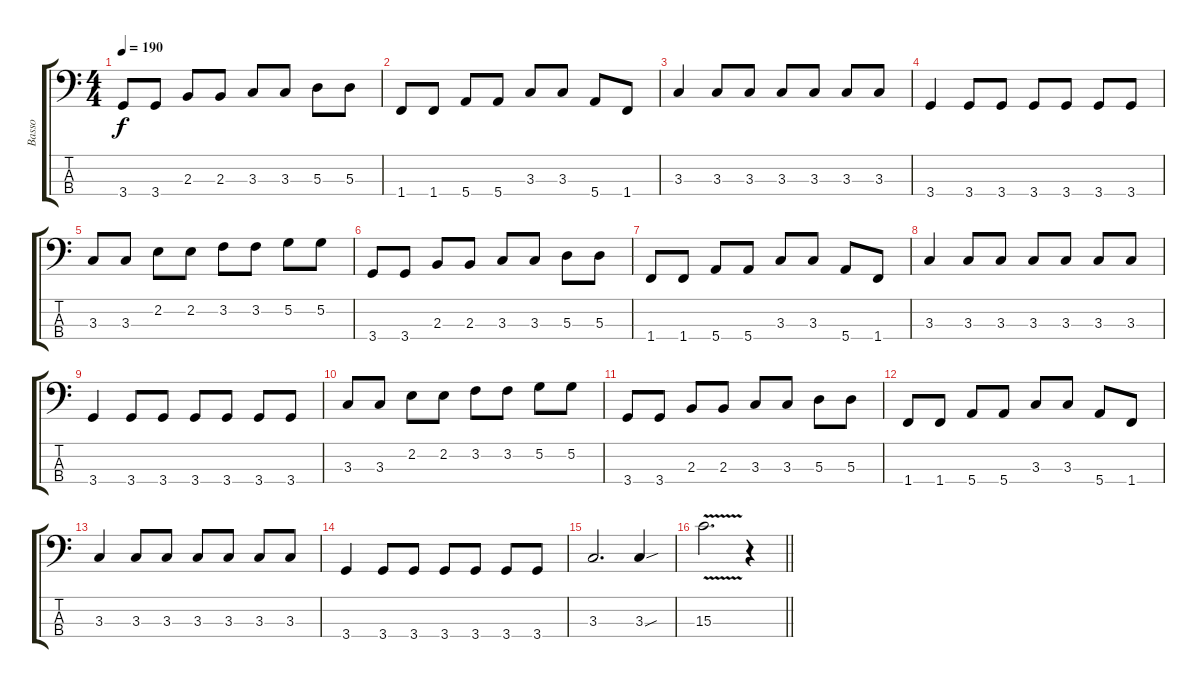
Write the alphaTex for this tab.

\track ("Basso" "Basso") {instrument electricbassfinger}
\staff {score tabs}
\tuning (G2 D2 A1 E1) {hide}
\ts (4 4)
\tempo 190
\clef f4
\ks c
3.4.8{dy f} 3.4.8 2.3.8 2.3.8 3.3.8 3.3.8 5.3.8 5.3.8 |
1.4.8 1.4.8 5.4.8 5.4.8 3.3.8 3.3.8 5.4.8 1.4.8 |
3.3.4 3.3.8 3.3.8 3.3.8 3.3.8 3.3.8 3.3.8 |
3.4.4 3.4.8 3.4.8 3.4.8 3.4.8 3.4.8 3.4.8 |
3.3.8 3.3.8 2.2.8 2.2.8 3.2.8 3.2.8 5.2.8 5.2.8 |
3.4.8 3.4.8 2.3.8 2.3.8 3.3.8 3.3.8 5.3.8 5.3.8 |
1.4.8 1.4.8 5.4.8 5.4.8 3.3.8 3.3.8 5.4.8 1.4.8 |
3.3.4 3.3.8 3.3.8 3.3.8 3.3.8 3.3.8 3.3.8 |
3.4.4 3.4.8 3.4.8 3.4.8 3.4.8 3.4.8 3.4.8 |
3.3.8 3.3.8 2.2.8 2.2.8 3.2.8 3.2.8 5.2.8 5.2.8 |
3.4.8 3.4.8 2.3.8 2.3.8 3.3.8 3.3.8 5.3.8 5.3.8 |
1.4.8 1.4.8 5.4.8 5.4.8 3.3.8 3.3.8 5.4.8 1.4.8 |
3.3.4 3.3.8 3.3.8 3.3.8 3.3.8 3.3.8 3.3.8 |
3.4.4 3.4.8 3.4.8 3.4.8 3.4.8 3.4.8 3.4.8 |
3.3.2{d} 3.3{sou}.4 |
\barLineRight lightlight
15.3{v}.2{d} r.4
